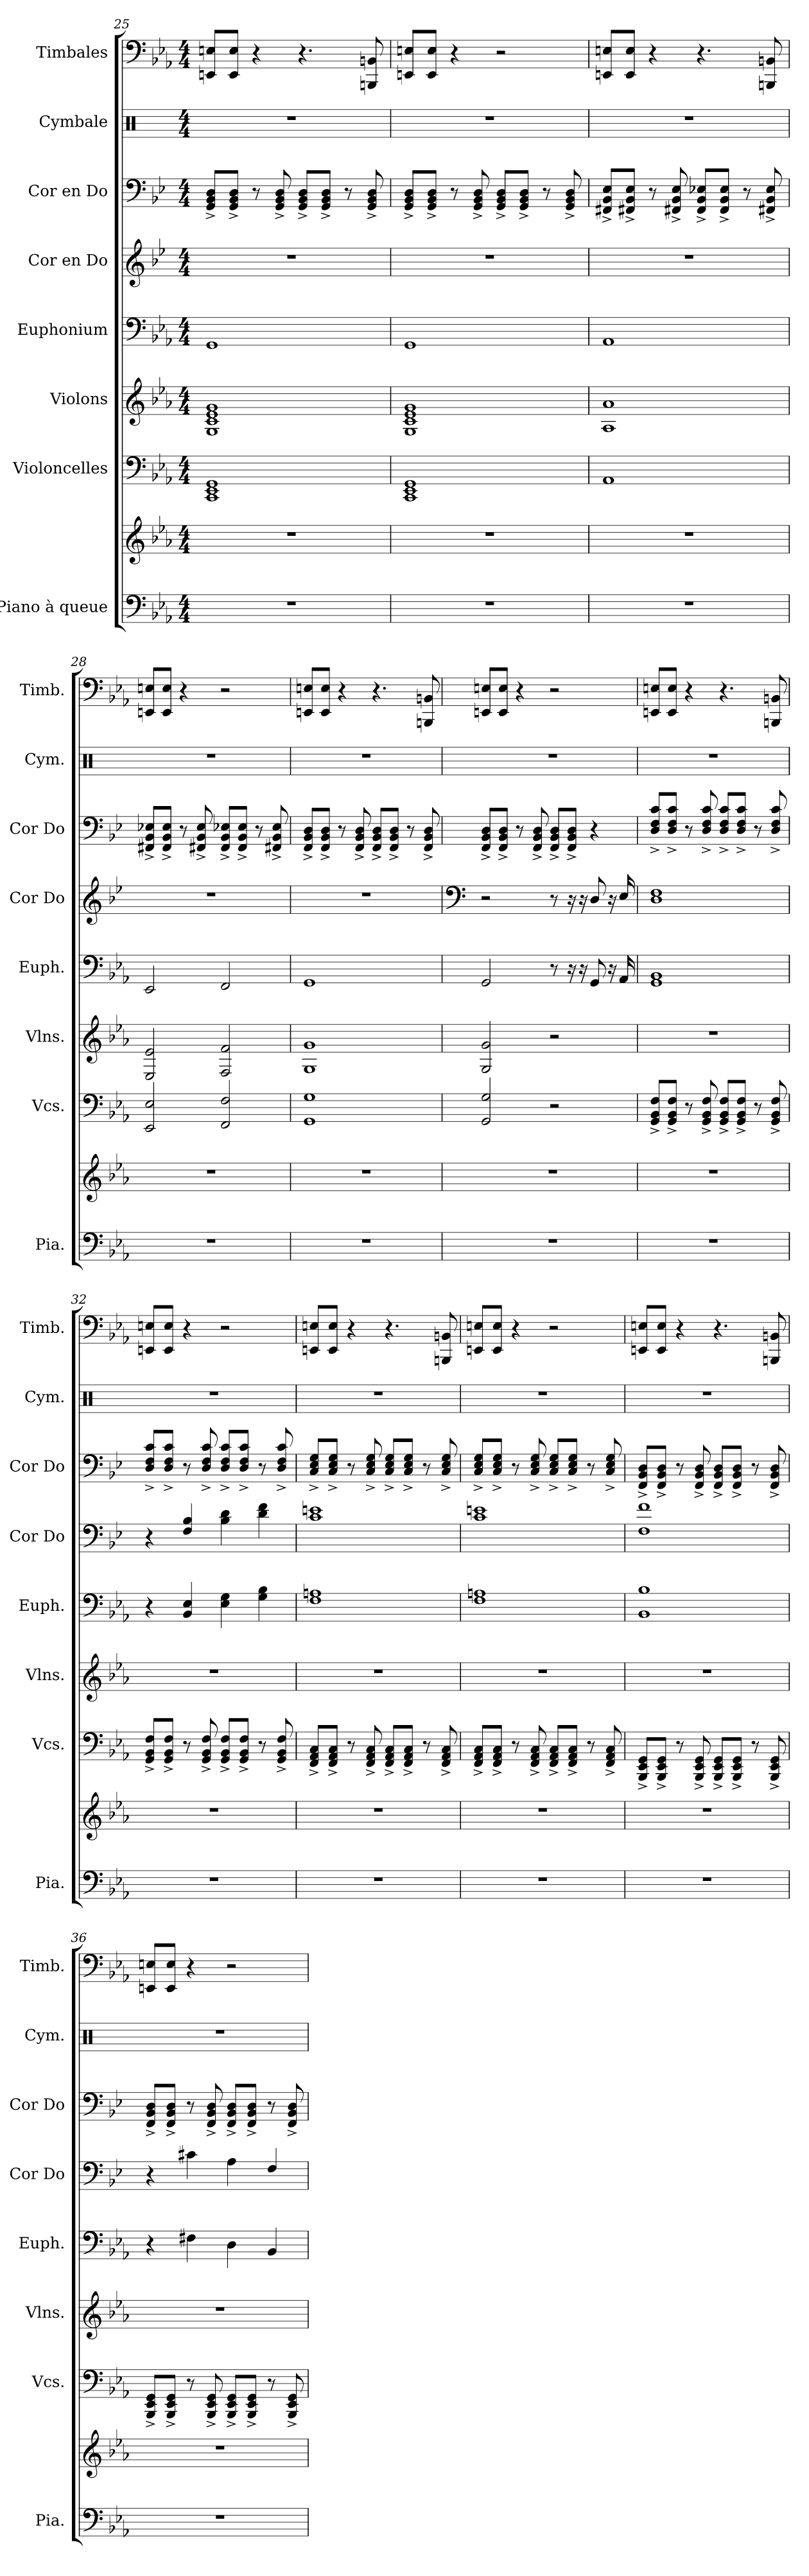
**kern	**kern	**kern	**kern	**kern	**kern	**kern	**kern	**kern
*part8	*part8	*part7	*part6	*part5	*part4	*part3	*part2	*part1
*staff9	*staff8	*staff7	*staff6	*staff5	*staff4	*staff3	*staff2	*staff1
*I"Piano à queue	*	*I"Violoncelles	*I"Violons	*I"Euphonium	*I"Cor en Do	*I"Cor en Do	*I"Cymbale	*I"Timbales
*I'Pia.	*	*I'Vcs.	*I'Vlns.	*I'Euph.	*I'Cor Do	*I'Cor Do	*I'Cym.	*I'Timb.
*clefF4	*clefG2	*clefF4	*clefG2	*clefF4	*clefG2	*clefF4	*clefX	*clefF4
*	*	*	*	*	*ITrd4c7	*ITrd4c7	*	*
*k[b-e-a-]	*k[b-e-a-]	*k[b-e-a-]	*k[b-e-a-]	*k[b-e-a-]	*k[b-e-a-]	*k[b-e-a-]	*k[]	*k[b-e-a-]
*M4/4	*M4/4	*M4/4	*M4/4	*M4/4	*M4/4	*M4/4	*M4/4	*M4/4
=25	=25	=25	=25	=25	=25	=25	=25	=25
1r	1r	1CC 1EE- 1GG	1G 1c 1e- 1g	1GG	1r	8CC/^ 8EE-/^ 8GG/^L	1r	8EEn/ 8En/L
.	.	.	.	.	.	8CC/^ 8EE-/^ 8GG/^J	.	8EE/ 8E/J
.	.	.	.	.	.	8r	.	4r
.	.	.	.	.	.	8CC/^ 8EE-/^ 8GG/^	.	.
.	.	.	.	.	.	8CC/^ 8EE-/^ 8GG/^L	.	4.r
.	.	.	.	.	.	8CC/^ 8EE-/^ 8GG/^J	.	.
.	.	.	.	.	.	8r	.	.
.	.	.	.	.	.	8CC/^ 8EE-/^ 8GG/^	.	8BBBn/ 8BBn/
!!LO:PB:g=z
=26	=26	=26	=26	=26	=26	=26	=26	=26
1r	1r	1CC 1EE- 1GG	1G 1c 1e- 1g	1GG	1r	8CC/^ 8EE-/^ 8GG/^L	1r	8EEn/ 8En/L
.	.	.	.	.	.	8CC/^ 8EE-/^ 8GG/^J	.	8EE/ 8E/J
.	.	.	.	.	.	8r	.	4r
.	.	.	.	.	.	8CC/^ 8EE-/^ 8GG/^	.	.
.	.	.	.	.	.	8CC/^ 8EE-/^ 8GG/^L	.	2r
.	.	.	.	.	.	8CC/^ 8EE-/^ 8GG/^J	.	.
.	.	.	.	.	.	8r	.	.
.	.	.	.	.	.	8CC/^ 8EE-/^ 8GG/^	.	.
=27	=27	=27	=27	=27	=27	=27	=27	=27
1r	1r	1AA-	1A- 1a-	1AA-	1r	8BBBn/^ 8EE-/^ 8AA-/^L	1r	8EEn/ 8En/L
.	.	.	.	.	.	8BBBn/^ 8EE-/^ 8AA-/^J	.	8EE/ 8E/J
.	.	.	.	.	.	8r	.	4r
.	.	.	.	.	.	8BBBn/^ 8EE-/^ 8AA-/^	.	.
.	.	.	.	.	.	8BBB/^ 8EE-/^ 8AA-X/^L	.	4.r
.	.	.	.	.	.	8BBB/^ 8EE-/^ 8AA-/^J	.	.
.	.	.	.	.	.	8r	.	.
.	.	.	.	.	.	8BBBn/^ 8EE-/^ 8AA-/^	.	8BBBn/ 8BBn/
=28	=28	=28	=28	=28	=28	=28	=28	=28
1r	1r	2EE-/ 2E-/	2E-/ 2e-/	2EE-/	1r	8BBBn/^ 8EE-/^ 8AA-X/^L	1r	8EEn/ 8En/L
.	.	.	.	.	.	8BBB/^ 8EE-/^ 8AA-/^J	.	8EE/ 8E/J
.	.	.	.	.	.	8r	.	4r
.	.	.	.	.	.	8BBBn/^ 8EE-/^ 8AA-/^	.	.
.	.	2FF/ 2F/	2F/ 2f/	2FF/	.	8BBB/^ 8EE-/^ 8AA-X/^L	.	2r
.	.	.	.	.	.	8BBB/^ 8EE-/^ 8AA-/^J	.	.
.	.	.	.	.	.	8r	.	.
.	.	.	.	.	.	8BBBn/^ 8EE-/^ 8AA-/^	.	.
!!LO:PB:g=z
=29	=29	=29	=29	=29	=29	=29	=29	=29
1r	1r	1GG 1G	1G 1g	1GG	1r	8BBB-/^ 8EE-/^ 8GG/^L	1r	8EEn/ 8En/L
.	.	.	.	.	.	8BBB-/^ 8EE-/^ 8GG/^J	.	8EE/ 8E/J
.	.	.	.	.	.	8r	.	4r
.	.	.	.	.	.	8BBB-/^ 8EE-/^ 8GG/^	.	.
.	.	.	.	.	.	8BBB-/^ 8EE-/^ 8GG/^L	.	4.r
.	.	.	.	.	.	8BBB-/^ 8EE-/^ 8GG/^J	.	.
.	.	.	.	.	.	8r	.	.
.	.	.	.	.	.	8BBB-/^ 8EE-/^ 8GG/^	.	8BBBn/ 8BBn/
=30	=30	=30	=30	=30	=30	=30	=30	=30
*	*	*	*	*	*clefF4	*	*	*
1r	1r	2GG/ 2G/	2G/ 2g/	2GG/	2r	8BBB-/^ 8EE-/^ 8GG/^L	1r	8EEn/ 8En/L
.	.	.	.	.	.	8BBB-/^ 8EE-/^ 8GG/^J	.	8EE/ 8E/J
.	.	.	.	.	.	8r	.	4r
.	.	.	.	.	.	8BBB-/^ 8EE-/^ 8GG/^	.	.
.	.	2r	2r	8r	8r	8BBB-/^ 8EE-/^ 8GG/^L	.	2r
.	.	.	.	16r	16r	8BBB-/^ 8EE-/^ 8GG/^J	.	.
.	.	.	.	16r	16r	.	.	.
.	.	.	.	8GG/	8GG/	4r	.	.
.	.	.	.	16r	16r	.	.	.
.	.	.	.	16AA-/	16AA-/	.	.	.
=31	=31	=31	=31	=31	=31	=31	=31	=31
1r	1r	8GG/^ 8BB-/^ 8F/^L	1r	1GG 1BB-	1GG 1BB-	8GG/^ 8BB-/^ 8F/^L	1r	8EEn/ 8En/L
.	.	8GG/^ 8BB-/^ 8F/^J	.	.	.	8GG/^ 8BB-/^ 8F/^J	.	8EE/ 8E/J
.	.	8r	.	.	.	8r	.	4r
.	.	8GG/^ 8BB-/^ 8F/^	.	.	.	8GG/^ 8BB-/^ 8F/^	.	.
.	.	8GG/^ 8BB-/^ 8F/^L	.	.	.	8GG/^ 8BB-/^ 8F/^L	.	4.r
.	.	8GG/^ 8BB-/^ 8F/^J	.	.	.	8GG/^ 8BB-/^ 8F/^J	.	.
.	.	8r	.	.	.	8r	.	.
.	.	8GG/^ 8BB-/^ 8F/^	.	.	.	8GG/^ 8BB-/^ 8F/^	.	8BBBn/ 8BBn/
!!LO:PB:g=z
=32	=32	=32	=32	=32	=32	=32	=32	=32
1r	1r	8GG/^ 8BB-/^ 8F/^L	1r	4r	4r	8GG/^ 8BB-/^ 8F/^L	1r	8EEn/ 8En/L
.	.	8GG/^ 8BB-/^ 8F/^J	.	.	.	8GG/^ 8BB-/^ 8F/^J	.	8EE/ 8E/J
.	.	8r	.	4BB-/ 4E-/	4BB-/ 4E-/	8r	.	4r
.	.	8GG/^ 8BB-/^ 8F/^	.	.	.	8GG/^ 8BB-/^ 8F/^	.	.
.	.	8GG/^ 8BB-/^ 8F/^L	.	4E-\ 4G\	4E-\ 4G\	8GG/^ 8BB-/^ 8F/^L	.	2r
.	.	8GG/^ 8BB-/^ 8F/^J	.	.	.	8GG/^ 8BB-/^ 8F/^J	.	.
.	.	8r	.	4G\ 4B-\	4G\ 4B-\	8r	.	.
.	.	8GG/^ 8BB-/^ 8F/^	.	.	.	8GG/^ 8BB-/^ 8F/^	.	.
=33	=33	=33	=33	=33	=33	=33	=33	=33
1r	1r	8FF/^ 8AA-/^ 8C/^L	1r	1F 1An	1F 1An	8FF/^ 8AA-/^ 8C/^L	1r	8EEn/ 8En/L
.	.	8FF/^ 8AA-/^ 8C/^J	.	.	.	8FF/^ 8AA-/^ 8C/^J	.	8EE/ 8E/J
.	.	8r	.	.	.	8r	.	4r
.	.	8FF/^ 8AA-/^ 8C/^	.	.	.	8FF/^ 8AA-/^ 8C/^	.	.
.	.	8FF/^ 8AA-/^ 8C/^L	.	.	.	8FF/^ 8AA-/^ 8C/^L	.	4.r
.	.	8FF/^ 8AA-/^ 8C/^J	.	.	.	8FF/^ 8AA-/^ 8C/^J	.	.
.	.	8r	.	.	.	8r	.	.
.	.	8FF/^ 8AA-/^ 8C/^	.	.	.	8FF/^ 8AA-/^ 8C/^	.	8BBBn/ 8BBn/
=34	=34	=34	=34	=34	=34	=34	=34	=34
1r	1r	8FF/^ 8AA-/^ 8C/^L	1r	1F 1An	1F 1An	8FF/^ 8AA-/^ 8C/^L	1r	8EEn/ 8En/L
.	.	8FF/^ 8AA-/^ 8C/^J	.	.	.	8FF/^ 8AA-/^ 8C/^J	.	8EE/ 8E/J
.	.	8r	.	.	.	8r	.	4r
.	.	8FF/^ 8AA-/^ 8C/^	.	.	.	8FF/^ 8AA-/^ 8C/^	.	.
.	.	8FF/^ 8AA-/^ 8C/^L	.	.	.	8FF/^ 8AA-/^ 8C/^L	.	2r
.	.	8FF/^ 8AA-/^ 8C/^J	.	.	.	8FF/^ 8AA-/^ 8C/^J	.	.
.	.	8r	.	.	.	8r	.	.
.	.	8FF/^ 8AA-/^ 8C/^	.	.	.	8FF/^ 8AA-/^ 8C/^	.	.
=35	=35	=35	=35	=35	=35	=35	=35	=35
1r	1r	8BBB-/^ 8EE-/^ 8GG/^L	1r	1BB- 1B-	1BB- 1B-	8BBB-/^ 8EE-/^ 8GG/^L	1r	8EEn/ 8En/L
.	.	8BBB-/^ 8EE-/^ 8GG/^J	.	.	.	8BBB-/^ 8EE-/^ 8GG/^J	.	8EE/ 8E/J
.	.	8r	.	.	.	8r	.	4r
.	.	8BBB-/^ 8EE-/^ 8GG/^	.	.	.	8BBB-/^ 8EE-/^ 8GG/^	.	.
.	.	8BBB-/^ 8EE-/^ 8GG/^L	.	.	.	8BBB-/^ 8EE-/^ 8GG/^L	.	4.r
.	.	8BBB-/^ 8EE-/^ 8GG/^J	.	.	.	8BBB-/^ 8EE-/^ 8GG/^J	.	.
.	.	8r	.	.	.	8r	.	.
.	.	8BBB-/^ 8EE-/^ 8GG/^	.	.	.	8BBB-/^ 8EE-/^ 8GG/^	.	8BBBn/ 8BBn/
!!LO:PB:g=z
=36	=36	=36	=36	=36	=36	=36	=36	=36
1r	1r	8BBB-/^ 8EE-/^ 8GG/^L	1r	4r	4r	8BBB-/^ 8EE-/^ 8GG/^L	1r	8EEn/ 8En/L
.	.	8BBB-/^ 8EE-/^ 8GG/^J	.	.	.	8BBB-/^ 8EE-/^ 8GG/^J	.	8EE/ 8E/J
.	.	8r	.	4F#X\	4F#X\	8r	.	4r
.	.	8BBB-/^ 8EE-/^ 8GG/^	.	.	.	8BBB-/^ 8EE-/^ 8GG/^	.	.
.	.	8BBB-/^ 8EE-/^ 8GG/^L	.	4D\	4D\	8BBB-/^ 8EE-/^ 8GG/^L	.	2r
.	.	8BBB-/^ 8EE-/^ 8GG/^J	.	.	.	8BBB-/^ 8EE-/^ 8GG/^J	.	.
.	.	8r	.	4BB-/	4BB-/	8r	.	.
.	.	8BBB-/^ 8EE-/^ 8GG/^	.	.	.	8BBB-/^ 8EE-/^ 8GG/^	.	.
=	=	=	=	=	=	=	=	=
*-	*-	*-	*-	*-	*-	*-	*-	*-
